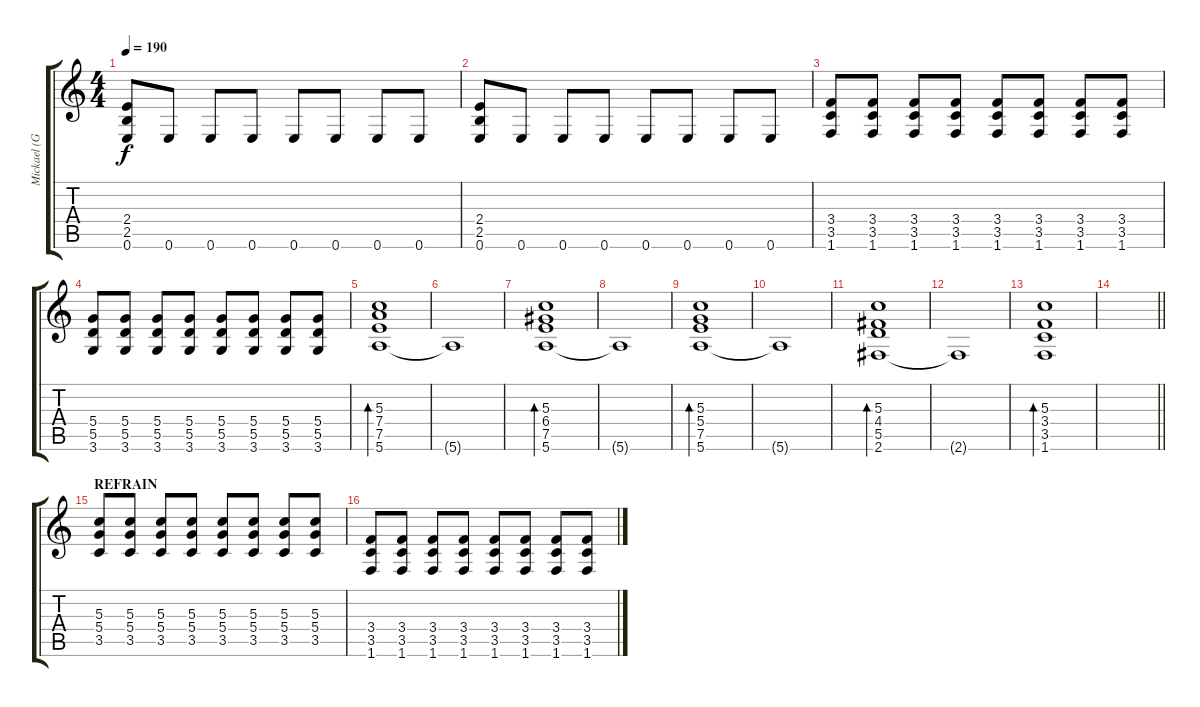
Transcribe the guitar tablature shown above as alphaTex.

\track ("Mickael (Guitare_02)" "Mickael (G") {instrument distortionguitar}
\staff {score tabs}
\tuning (E4 B3 G3 D3 A2 E2) {hide}
\ts (4 4)
\tempo 190
\clef g2
\ks c
(2.4 2.5 0.6).8{dy f} 0.6.8 0.6.8 0.6.8 0.6.8 0.6.8 0.6.8 0.6.8 |
(2.4 2.5 0.6).8 0.6.8 0.6.8 0.6.8 0.6.8 0.6.8 0.6.8 0.6.8 |
(3.4 3.5 1.6).8 (3.4 3.5 1.6).8 (3.4 3.5 1.6).8 (3.4 3.5 1.6).8 (3.4 3.5 1.6).8 (3.4 3.5 1.6).8 (3.4 3.5 1.6).8 (3.4 3.5 1.6).8 |
(5.4 5.5 3.6).8 (5.4 5.5 3.6).8 (5.4 5.5 3.6).8 (5.4 5.5 3.6).8 (5.4 5.5 3.6).8 (5.4 5.5 3.6).8 (5.4 5.5 3.6).8 (5.4 5.5 3.6).8 |
(5.3 7.4 7.5 5.6).1{bd 480} |
5.6{t}.1 |
(5.3 6.4 7.5 5.6).1{bd 480} |
5.6{t}.1 |
(5.3 5.4 7.5 5.6).1{bd 480} |
5.6{t}.1 |
(5.3 4.4 5.5 2.6).1{bd 480} |
2.6{t}.1 |
(5.3 3.4 3.5 1.6).1{bd 480} |
\barLineRight lightlight
|
\section ("" "REFRAIN")
(5.3 5.4 3.5).8 (5.3 5.4 3.5).8 (5.3 5.4 3.5).8 (5.3 5.4 3.5).8 (5.3 5.4 3.5).8 (5.3 5.4 3.5).8 (5.3 5.4 3.5).8 (5.3 5.4 3.5).8 |
(3.4 3.5 1.6).8 (3.4 3.5 1.6).8 (3.4 3.5 1.6).8 (3.4 3.5 1.6).8 (3.4 3.5 1.6).8 (3.4 3.5 1.6).8 (3.4 3.5 1.6).8 (3.4 3.5 1.6).8
